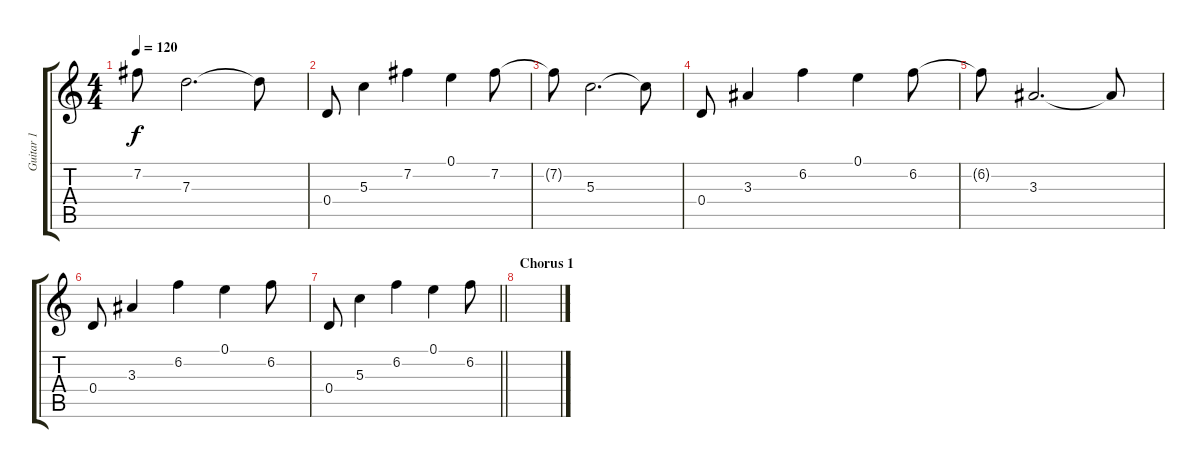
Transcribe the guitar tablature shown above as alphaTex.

\track ("Guitar 1" "Guitar 1") {instrument electricguitarclean}
\staff {score tabs}
\tuning (E4 B3 G3 D3 A2 E2) {hide}
\ts (4 4)
\tempo 120
\clef g2
\ks c
7.2{t}.8{dy f} 7.3.2{d} 7.3{t}.8 |
0.4.8 5.3.4 7.2.4 0.1.4 7.2.8 |
7.2{t}.8 5.3.2{d} 5.3{t}.8 |
0.4.8 3.3.4 6.2.4 0.1.4 6.2.8 |
6.2{t}.8 3.3.2{d} 3.3{t}.8 |
0.4.8 3.3.4 6.2.4 0.1.4 6.2.8 |
\barLineRight lightlight
0.4.8 5.3.4 6.2.4 0.1.4 6.2.8 |
\section ("" "Chorus 1")
